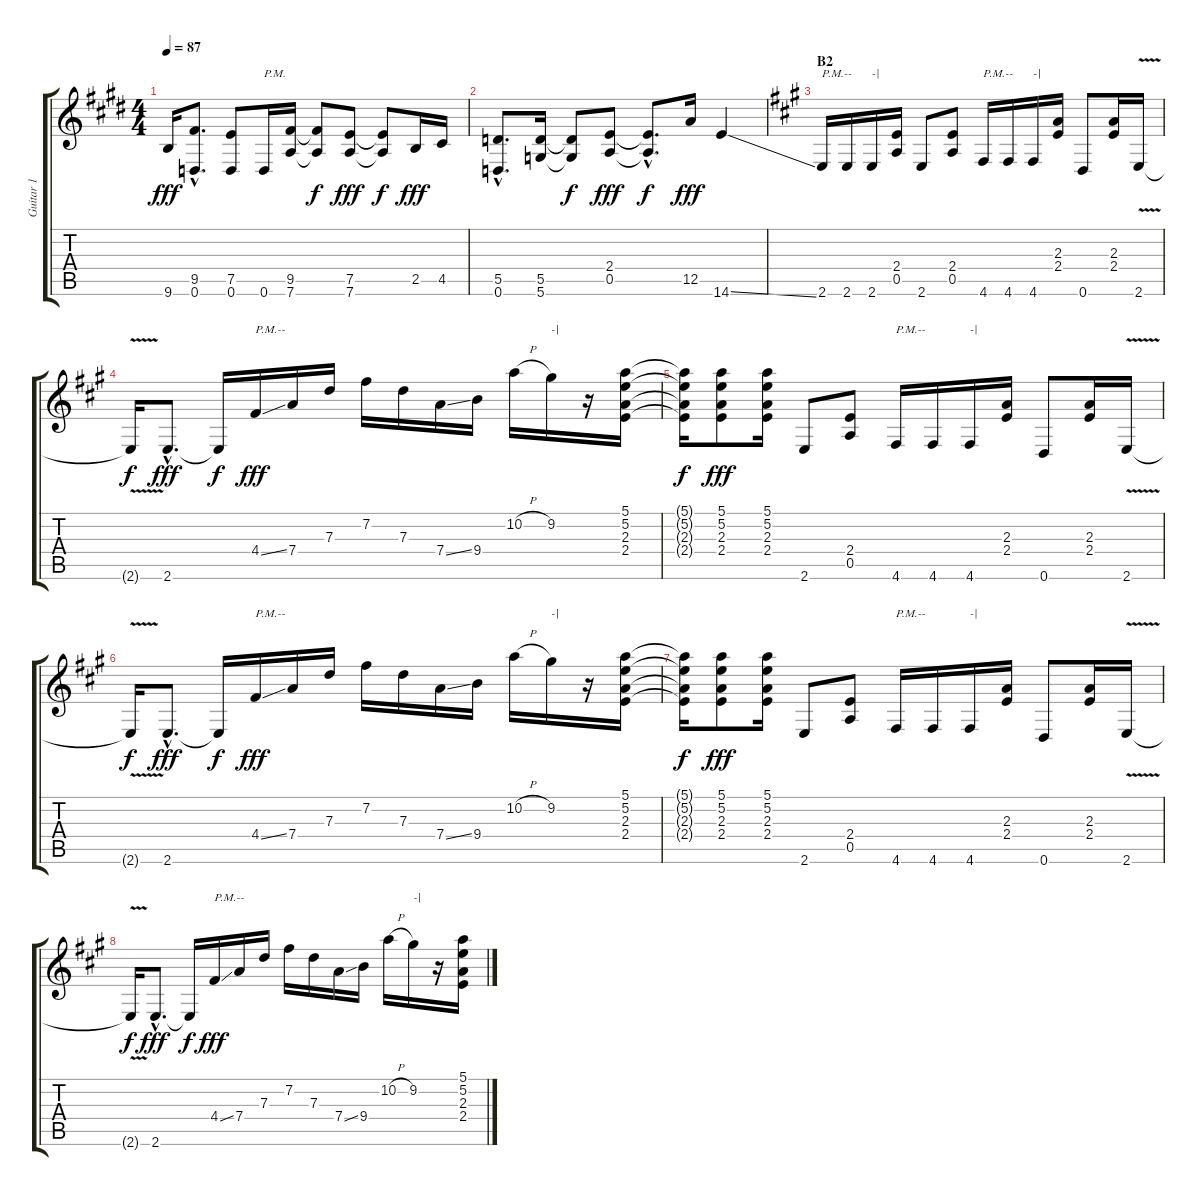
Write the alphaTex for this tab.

\track ("Guitar 1" "Guitar 1") {instrument distortionguitar}
\staff {score tabs}
\tuning (E4 B3 G3 D3 A2 D2) {hide}
\ts (4 4)
\tempo 87
\clef g2
\ks e
9.6.16{dy fff} (9.5{hac} 0.6{hac}).8{d} (7.5 0.6).8 0.6.16{txt "P.M."} (9.5 7.6).16 (9.5{t} 7.6{t}).8{dy f} (7.5 7.6).8{dy fff} (7.5{t} 7.6{t}).8{dy f} 2.5.16{dy fff} 4.5.16 |
(5.5{hac} 0.6{hac}).8{d} (5.5 5.6).16 (5.5{t} 5.6{t}).8{dy f} (2.4 0.5).8{dy fff} (2.4{hac t} 0.5{hac t}).8{d dy f} 12.5.16{dy fff} 14.6{ss}.4 |
\section ("" "B2")
\ks a
2.6.16{txt "P.M.--"} 2.6.16 2.6.16{txt "-|"} (2.4 0.5).16 2.6.8 (2.4 0.5).8 4.6.16{txt "P.M.--"} 4.6.16 4.6.16{txt "-|"} (2.3 2.4).16 0.6.8 (2.3 2.4).16 2.6{v}.16 |
2.6{t}.16{dy f} 2.6{hac}.8{d dy fff volume 0} 2.6{t}.16{dy f} 4.4{ss}.16{txt "P.M.--" dy fff volume 13} 7.4.16 7.3.16 7.2.16 7.3.16 7.4{ss}.16 9.4.16 10.2{h}.16 9.2.16{txt "-|"} r.16 (5.1 5.2 2.3 2.4).16 |
(5.1{t} 5.2{t} 2.3{t} 2.4{t}).16{dy f} (5.1 5.2 2.3 2.4).8{dy fff} (5.1 5.2 2.3 2.4).16 2.6.8 (2.4 0.5).8 4.6.16{txt "P.M.--"} 4.6.16 4.6.16{txt "-|"} (2.3 2.4).16 0.6.8 (2.3 2.4).16 2.6{v}.16 |
2.6{t}.16{dy f} 2.6{hac}.8{d dy fff volume 0} 2.6{t}.16{dy f} 4.4{ss}.16{txt "P.M.--" dy fff volume 13} 7.4.16 7.3.16 7.2.16 7.3.16 7.4{ss}.16 9.4.16 10.2{h}.16 9.2.16{txt "-|"} r.16 (5.1 5.2 2.3 2.4).16 |
(5.1{t} 5.2{t} 2.3{t} 2.4{t}).16{dy f} (5.1 5.2 2.3 2.4).8{dy fff} (5.1 5.2 2.3 2.4).16 2.6.8 (2.4 0.5).8 4.6.16{txt "P.M.--"} 4.6.16 4.6.16{txt "-|"} (2.3 2.4).16 0.6.8 (2.3 2.4).16 2.6{v}.16 |
2.6{t}.16{dy f} 2.6{hac}.8{d dy fff volume 0} 2.6{t}.16{dy f} 4.4{ss}.16{txt "P.M.--" dy fff volume 13} 7.4.16 7.3.16 7.2.16 7.3.16 7.4{ss}.16 9.4.16 10.2{h}.16 9.2.16{txt "-|"} r.16 (5.1 5.2 2.3 2.4).16
